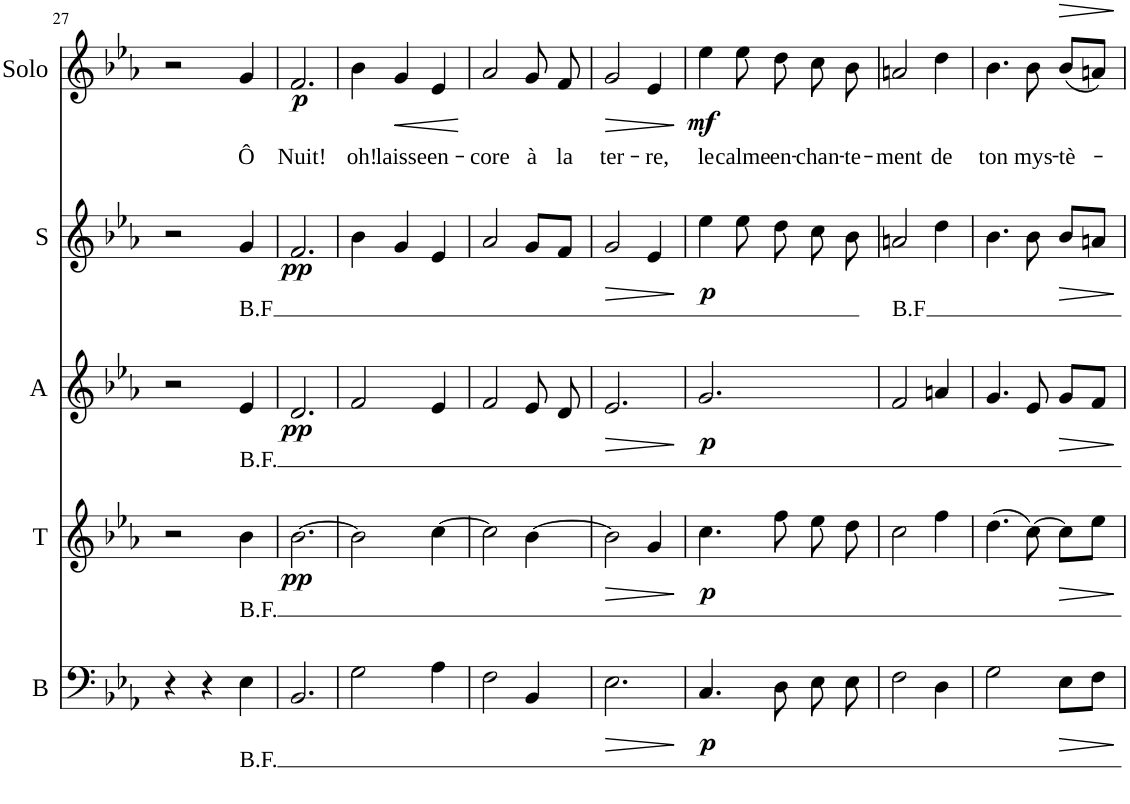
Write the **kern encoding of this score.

**kern	**text	**dynam	**kern	**text	**dynam	**kern	**text	**dynam	**kern	**text	**dynam	**kern	**text	**dynam
*part5	*part5	*part5	*part4	*part4	*part4	*part3	*part3	*part3	*part2	*part2	*part2	*part1	*part1	*part1
*staff5	*staff5	*staff5	*staff4	*staff4	*staff4	*staff3	*staff3	*staff3	*staff2	*staff2	*staff2	*staff1	*staff1	*staff1
*I"B	*	*	*I"T	*	*	*I"A	*	*	*I"S	*	*	*I"Solo	*	*
*I'B	*	*	*I'T	*	*	*I'A	*	*	*I'S	*	*	*I'Solo	*	*
!!LO:PB:g=z
*clefF4	*	*	*clefG2	*	*	*clefG2	*	*	*clefG2	*	*	*clefG2	*	*
*k[b-e-a-]	*	*	*k[b-e-a-]	*	*	*k[b-e-a-]	*	*	*k[b-e-a-]	*	*	*k[b-e-a-]	*	*
*M3/4	*	*	*M3/4	*	*	*M3/4	*	*	*M3/4	*	*	*M3/4	*	*
=27	=27	=27	=27	=27	=27	=27	=27	=27	=27	=27	=27	=27	=27	=27
4r	.	.	2r	.	.	2r	.	.	2r	.	.	2r	.	.
4r	.	.	.	.	.	.	.	.	.	.	.	.	.	.
!	!LO:LY:b	!	!	!LO:LY:b	!	!	!LO:LY:b	!	!	!LO:LY:b	!	!	!LO:LY:b	!
4E-\	B.F.	.	4b-\	B.F.	.	4e-/	B.F.	.	4g/	B.F	.	4g/	Ô	.
=28	=28	=28	=28	=28	=28	=28	=28	=28	=28	=28	=28	=28	=28	=28
!	!	!	!	!	!LO:DY:b	!	!	!LO:DY:b	!	!	!LO:DY:b	!	!LO:LY:b	!LO:DY:b
2.BB-/	.	.	[2.b-\	.	pp	2.d/	.	pp	2.f/	.	pp	2.f/	Nuit!	p
=29	=29	=29	=29	=29	=29	=29	=29	=29	=29	=29	=29	=29	=29	=29
!	!	!	!	!	!	!	!	!	!	!	!	!	!LO:LY:b	!
2G\	.	.	2b-\]	.	.	2f/	.	.	4b-\	.	.	4b-\	oh!	.
!	!	!	!	!	!	!	!	!	!	!	!	!	!LO:LY:b	!LO:HP:b
.	.	.	.	.	.	.	.	.	4g/	.	.	4g/	laisse	<
!	!	!	!	!	!	!	!	!	!	!	!	!	!LO:LY:b	!
4A-\	.	.	[4cc\	.	.	4e-/	.	.	4e-/	.	.	4e-/	en-	.
.	.	.	.	.	.	.	.	.	.	.	.	.	.	[
=30	=30	=30	=30	=30	=30	=30	=30	=30	=30	=30	=30	=30	=30	=30
!	!	!	!	!	!	!	!	!	!	!	!	!	!LO:LY:b	!
2F\	.	.	2cc\]	.	.	2f/	.	.	2a-/	.	.	2a-/	-core	.
!	!	!	!	!	!	!	!	!	!	!	!	!	!LO:LY:b	!
4BB-/	.	.	[4b-\	.	.	8e-/	.	.	8g/L	.	.	8g/	à	.
!	!	!	!	!	!	!	!	!	!	!	!	!	!LO:LY:b	!
.	.	.	.	.	.	8d/	.	.	8f/J	.	.	8f/	la	.
=31	=31	=31	=31	=31	=31	=31	=31	=31	=31	=31	=31	=31	=31	=31
!	!	!LO:HP:b	!	!	!LO:HP:b	!	!	!LO:HP:b	!	!	!LO:HP:b	!	!LO:LY:b	!LO:HP:b
2.E-\	.	>	2b-\]	.	>	2.e-/	.	>	2g/	.	>	2g/	ter-	>
!	!	!	!	!	!	!	!	!	!	!	!	!	!LO:LY:b	!
.	.	.	4g/	.	.	.	.	.	4e-/	.	.	4e-/	-re,	.
.	.	]	.	.	]	.	.	]	.	.	]	.	.	]
=32	=32	=32	=32	=32	=32	=32	=32	=32	=32	=32	=32	=32	=32	=32
!	!	!LO:DY:b	!	!	!LO:DY:b	!	!	!LO:DY:b	!	!	!LO:DY:b	!	!LO:LY:b	!LO:DY:b
4.C/	.	p	4.cc\	.	p	2.g/	.	p	4ee-\	.	p	4ee-\	le	mf
!	!	!	!	!	!	!	!	!	!	!	!	!	!LO:LY:b	!
.	.	.	.	.	.	.	.	.	8ee-\	.	.	8ee-\	calme	.
!	!	!	!	!	!	!	!	!	!	!	!	!	!LO:LY:b	!
8D\	.	.	8ff\	.	.	.	.	.	8dd\	.	.	8dd\	en-	.
!	!	!	!	!	!	!	!	!	!	!	!	!	!LO:LY:b	!
8E-\	.	.	8ee-\	.	.	.	.	.	8cc\	.	.	8cc\	-chan-	.
!	!	!	!	!	!	!	!	!	!	!	!	!	!LO:LY:b	!
8E-\	.	.	8dd\	.	.	.	.	.	8b-\	.	.	8b-\	-te-	.
=33	=33	=33	=33	=33	=33	=33	=33	=33	=33	=33	=33	=33	=33	=33
!	!	!	!	!	!	!	!	!	!	!LO:LY:b	!	!	!LO:LY:b	!
2F\	.	.	2cc\	.	.	2f/	.	.	2an/	B.F	.	2an/	-ment	.
!	!	!	!	!	!	!	!	!	!	!	!	!	!LO:LY:b	!
4D\	.	.	4ff\	.	.	4an/	.	.	4dd\	.	.	4dd\	de	.
=34	=34	=34	=34	=34	=34	=34	=34	=34	=34	=34	=34	=34	=34	=34
!	!	!	!	!	!	!	!	!	!	!	!	!	!LO:LY:b	!
2G\	.	.	(4.dd\	.	.	4.g/	.	.	4.b-\	.	.	4.b-\	ton	.
!	!	!	!	!	!	!	!	!	!	!	!	!	!LO:LY:b	!
.	.	.	[8cc\)	.	.	8e-/	.	.	8b-\	.	.	8b-\	mys-	.
!	!	!LO:HP:b	!	!	!LO:HP:b	!	!	!LO:HP:b	!	!	!LO:HP:b	!	!LO:LY:b	!LO:HP:b
8E-\L	.	>	8cc\L]	.	>	8g/L	.	>	8b-/L	.	>	(8b-/L	-tè-	>
8F\J	.	.	8ee-\J	.	.	8f/J	.	.	8an/J	.	.	8an/J)	.	.
.	.	]	.	.	]	.	.	]	.	.	]	.	.	]
=	=	=	=	=	=	=	=	=	=	=	=	=	=	=
*-	*-	*-	*-	*-	*-	*-	*-	*-	*-	*-	*-	*-	*-	*-
